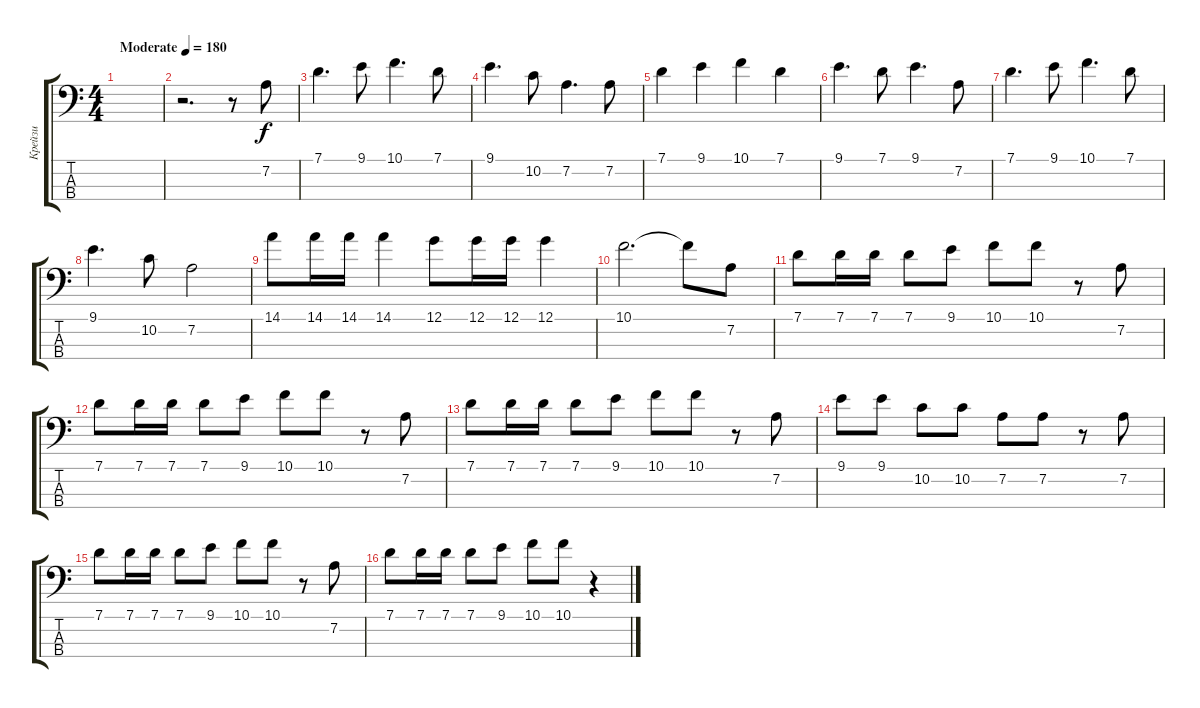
\track ("Крейзи" "Крейзи") {instrument electricbassfinger}
\staff {score tabs}
\tuning (G2 D2 A1 E1) {hide}
\ts (4 4)
\tempo (180 "Moderate")
\clef f4
\ks c
|
r.2{d} r.8 7.2.8 |
7.1.4{d} 9.1.8 10.1.4{d} 7.1.8 |
9.1.4{d} 10.2.8 7.2.4{d} 7.2.8 |
7.1.4 9.1.4 10.1.4 7.1.4 |
9.1.4{d} 7.1.8 9.1.4{d} 7.2.8 |
7.1.4{d} 9.1.8 10.1.4{d} 7.1.8 |
9.1.4{d} 10.2.8 7.2.2 |
14.1.8 14.1.16 14.1.16 14.1.4 12.1.8 12.1.16 12.1.16 12.1.4 |
10.1.2{d} 10.1{t}.8 7.2.8 |
7.1.8 7.1.16 7.1.16 7.1.8 9.1.8 10.1.8 10.1.8 r.8 7.2.8 |
7.1.8 7.1.16 7.1.16 7.1.8 9.1.8 10.1.8 10.1.8 r.8 7.2.8 |
7.1.8 7.1.16 7.1.16 7.1.8 9.1.8 10.1.8 10.1.8 r.8 7.2.8 |
9.1.8 9.1.8 10.2.8 10.2.8 7.2.8 7.2.8 r.8 7.2.8 |
7.1.8 7.1.16 7.1.16 7.1.8 9.1.8 10.1.8 10.1.8 r.8 7.2.8 |
7.1.8 7.1.16 7.1.16 7.1.8 9.1.8 10.1.8 10.1.8 r.4
